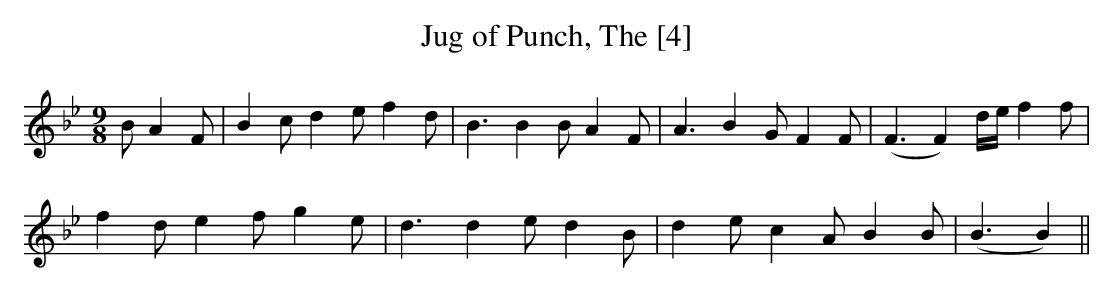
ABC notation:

X:1
T:Jug of Punch, The [4]
M:9/8
L:1/8
K:Bb
B A2F|B2c d2e f2d|B3 B2B A2F|A3 B2G F2F|(F3 F2) d/e/ f2f|
f2d e2f g2e|d3 d2e d2B|d2e c2A B2B|(B3 B2)||
